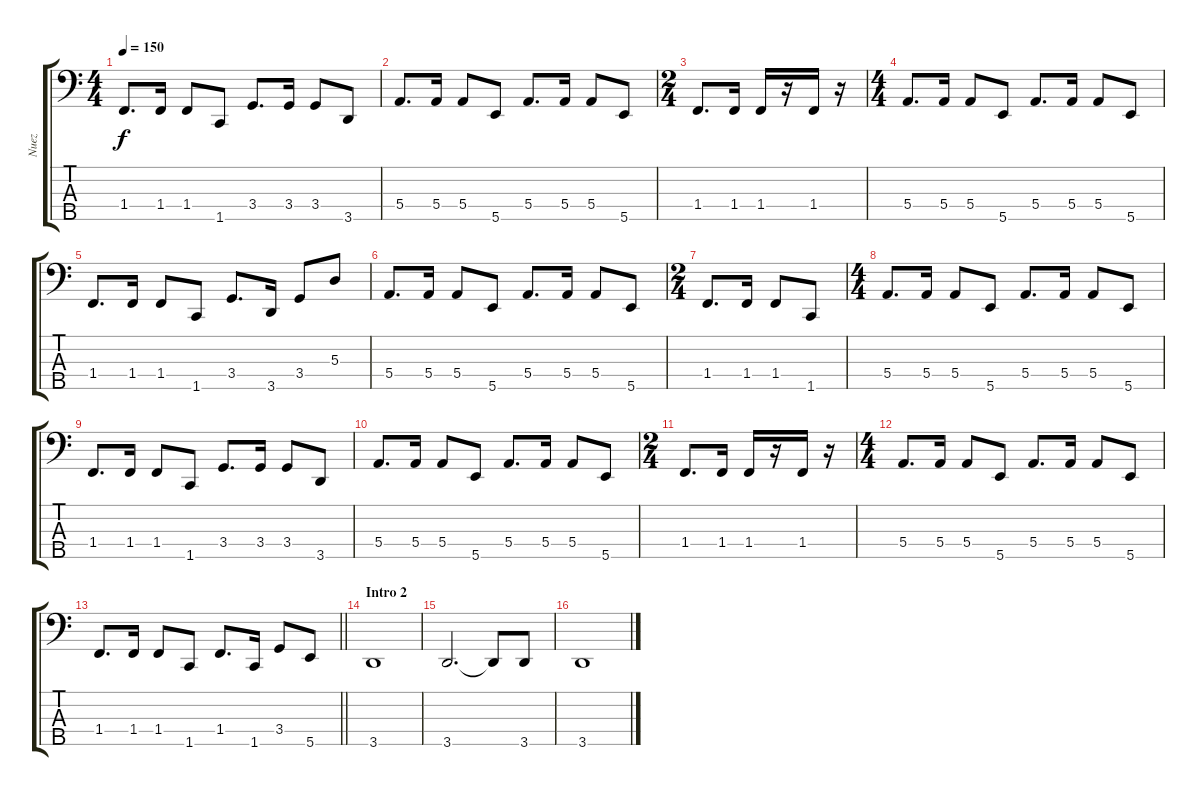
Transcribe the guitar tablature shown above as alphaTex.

\track ("Nuez" "Nuez") {instrument electricbassfinger}
\staff {score tabs}
\tuning (G2 D2 A1 E1 B0) {hide}
\ts (4 4)
\tempo 150
\clef f4
\ks c
1.4.8{d dy f} 1.4.16 1.4.8 1.5.8 3.4.8{d} 3.4.16 3.4.8 3.5.8 |
5.4.8{d} 5.4.16 5.4.8 5.5.8 5.4.8{d} 5.4.16 5.4.8 5.5.8 |
\ts (2 4)
1.4.8{d} 1.4.16 1.4.16 r.16 1.4.16 r.16 |
\ts (4 4)
5.4.8{d} 5.4.16 5.4.8 5.5.8 5.4.8{d} 5.4.16 5.4.8 5.5.8 |
1.4.8{d} 1.4.16 1.4.8 1.5.8 3.4.8{d} 3.5.16 3.4.8 5.3.8 |
5.4.8{d} 5.4.16 5.4.8 5.5.8 5.4.8{d} 5.4.16 5.4.8 5.5.8 |
\ts (2 4)
1.4.8{d} 1.4.16 1.4.8 1.5.8 |
\ts (4 4)
5.4.8{d} 5.4.16 5.4.8 5.5.8 5.4.8{d} 5.4.16 5.4.8 5.5.8 |
1.4.8{d} 1.4.16 1.4.8 1.5.8 3.4.8{d} 3.4.16 3.4.8 3.5.8 |
5.4.8{d} 5.4.16 5.4.8 5.5.8 5.4.8{d} 5.4.16 5.4.8 5.5.8 |
\ts (2 4)
1.4.8{d} 1.4.16 1.4.16 r.16 1.4.16 r.16 |
\ts (4 4)
5.4.8{d} 5.4.16 5.4.8 5.5.8 5.4.8{d} 5.4.16 5.4.8 5.5.8 |
\barLineRight lightlight
1.4.8{d} 1.4.16 1.4.8 1.5.8 1.4.8{d} 1.5.16 3.4.8 5.5.8 |
\section ("" "Intro 2")
3.5.1 |
3.5.2{d} 3.5{t}.8 3.5.8 |
3.5.1
